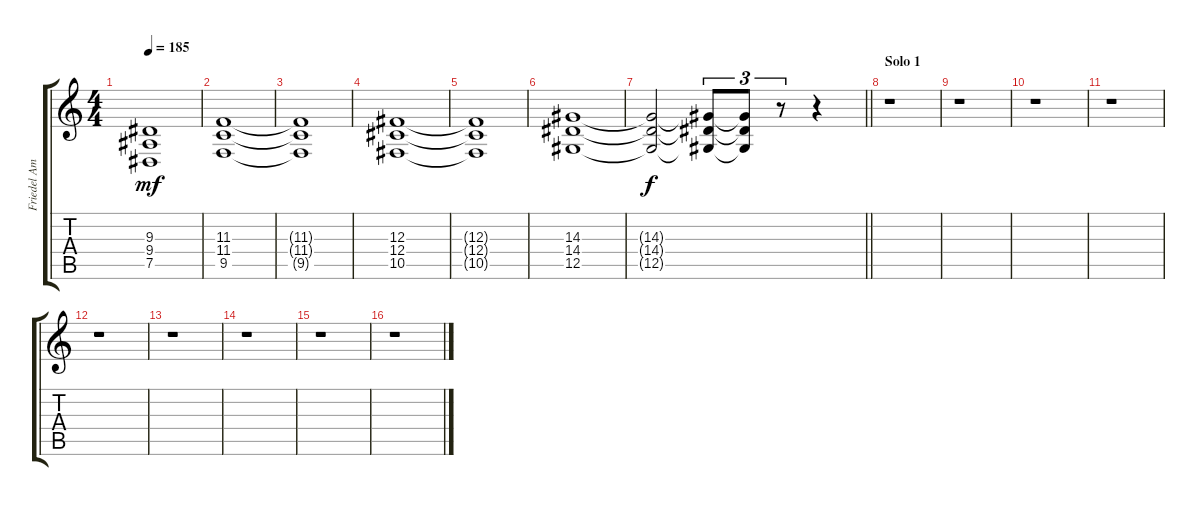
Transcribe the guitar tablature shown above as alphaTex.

\track ("Friedel Amon" "Friedel Am") {instrument stringensemble1}
\staff {score tabs}
\tuning (Eb4 Bb3 Gb3 Db3 Ab2 Eb2) {hide}
\ts (4 4)
\tempo 185
\clef g2
\ks c
(9.3{t} 9.4{t} 7.5{t}).1{dy mf} |
(11.3 11.4 9.5).1 |
(11.3{t} 11.4{t} 9.5{t}).1 |
(12.3 12.4 10.5).1 |
(12.3{t} 12.4{t} 10.5{t}).1 |
(14.3 14.4 12.5).1 |
\barLineRight lightlight
(14.3{t} 14.4{t} 12.5{t}).2{dy f} (14.3{t} 14.4{t} 12.5{t}).8{tu (3 2)} (14.3{t} 14.4{t} 12.5{t}).8{tu (3 2)} r.8{tu (3 2)} r.4 |
\section ("" "Solo 1")
r.1 |
r.1 |
r.1 |
r.1 |
r.1 |
r.1 |
r.1 |
r.1 |
r.1
